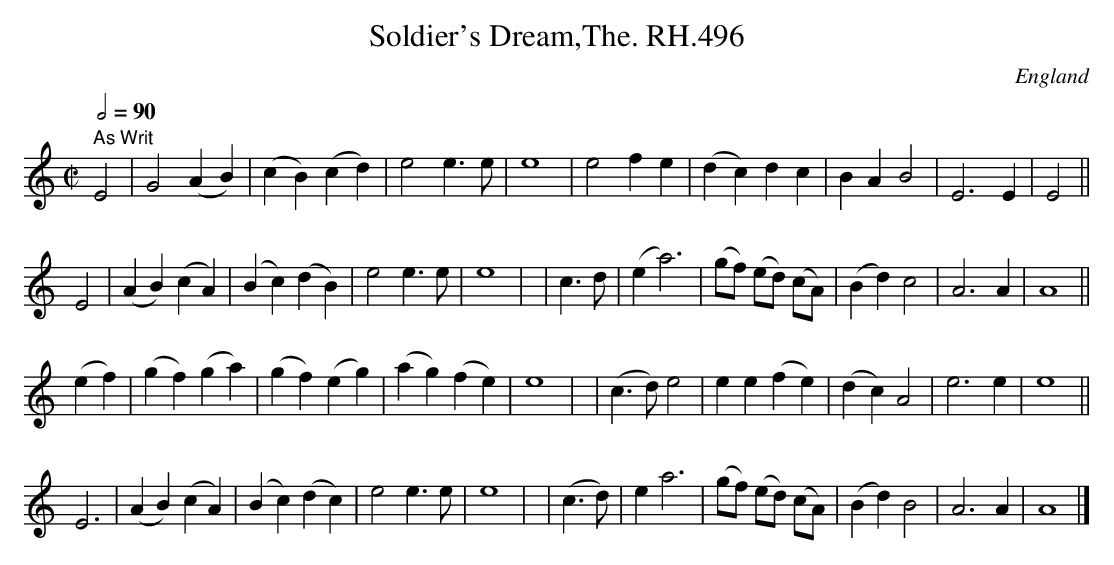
X:1
T:Soldier's Dream,The. RH.496
O:England
M:C|
L:1/4
Q:2/4=90
K:A minor
" As Writ"E2|G2(AB)|(cB)(cd)|e2e>e|e4|\
e2fe|(dc)dc|BAB2|E3E|E2||!
E2|(AB)(cA)|(Bc)(dB)|e2e>e|e4|\
|c>d|(ea3)|(g/f/) (e/d/) (c/A/)|(Bd)c2|A3A|A4||!
(ef)|(gf)(ga)|(gf)(eg)|(ag)(fe)|e4|\
|(c>d)e2|ee(fe)|(dc)A2|e3e|e4||!
E3|(AB)(cA)|(Bc)(dc)|e2e>e|e4|\
|(c>d)|ea3|(g/f/) (e/d/) (c/A/)|(Bd)B2|A3A|A4|]
